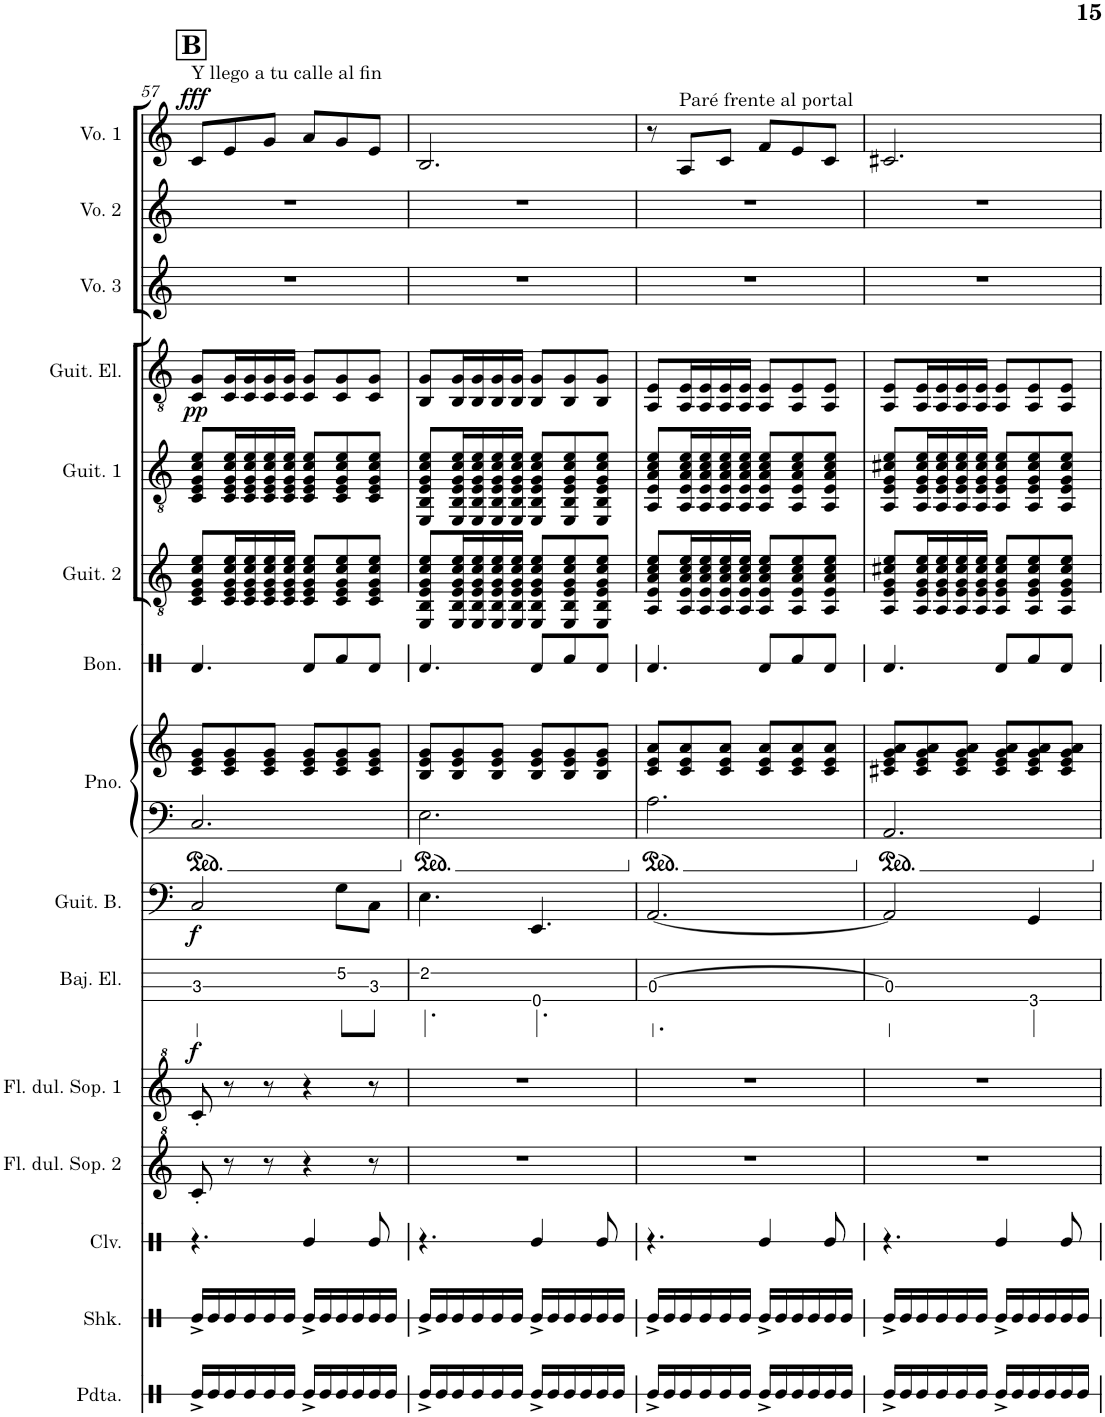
**kern	**kern	**kern	**kern	**kern	**kern	**dynam	**kern	**dynam	**kern	**kern	**kern	**kern	**kern	**kern	**dynam	**kern	**kern	**kern	**dynam
*part15	*part14	*part13	*part12	*part11	*part10	*part10	*part9	*part9	*part8	*part8	*part7	*part6	*part5	*part4	*part4	*part3	*part2	*part1	*part1
*staff16	*staff15	*staff14	*staff13	*staff12	*staff11	*staff11	*staff10	*staff10	*staff9	*staff8	*staff7	*staff6	*staff5	*staff4	*staff4	*staff3	*staff2	*staff1	*staff1
*I"Pandereta	*I"Shaker	*I"Claves	*I"Flauta dulce soprano 2	*I"Flauta dulce soprano 1	*I"Bajo eléctrico	*	*I"Bajo eléctrico	*	*I"Piano	*	*I"Bongós	*I"Guitarra acústica 2	*I"Guitarra acústica 1	*I"Guitarra eléctrica	*	*I"Voz 3	*I"Voz 2	*I"Voz 1	*
*I'Pdta.	*I'Shk.	*I'Clv.	*I'Fl. dul. Sop. 2	*I'Fl. dul. Sop. 1	*I'Baj. El.	*	*	*	*I'Pno.	*	*I'Bon.	*I'Guit. 2	*I'Guit. 1	*I'Guit. El.	*	*I'Vo. 3	*I'Vo. 2	*I'Vo. 1	*
!!LO:PB:g=z
*clefX	*clefX	*clefX	*clefG^2	*clefG^2	*	*	*clefF4	*	*clefF4	*clefG2	*clefX	*clefGv2	*clefGv2	*clefGv2	*	*clefG2	*clefG2	*clefG2	*
*	*	*	*	*	*Trd7c12	*	*Trd7c12	*	*	*	*	*	*	*	*	*	*	*	*
*k[]	*k[]	*k[]	*k[]	*k[]	*k[]	*	*k[]	*	*k[]	*k[]	*k[]	*k[]	*k[]	*k[]	*	*k[]	*k[]	*k[]	*
*M6/8	*M6/8	*M6/8	*M6/8	*M6/8	*M6/8	*	*M6/8	*	*M6/8	*M6/8	*M6/8	*M6/8	*M6/8	*M6/8	*	*M6/8	*M6/8	*M6/8	*
!!LO:REH:place=s1:a:B:cj:fs=14:t=B
=57	=57	=57	=57	=57	=57	=57	=57	=57	=57	=57	=57	=57	=57	=57	=57	=57	=57	=57	=57
!	!	!	!	!	!	!	!	!	!	!	!	!	!	!	!	!	!	!LO:TX:a:t=Y llego a tu calle al fin	!
!	!	!	!	!	!	!LO:DY:b	!	!LO:DY:b	!	!	!	!	!	!	!LO:DY:b	!	!	!	!LO:DY:a
16Re^/LL	16Re^/LL	4.r	8cc'/	8cc'/	2C\	f	2C/	f	2.C/	8c/ 8e/ 8g/L	4.Rd/	8C/ 8E/ 8G/ 8c/ 8e/L	8C/ 8E/ 8G/ 8c/ 8e/L	8C/ 8G/L	pp	2.r	2.r	8c/L	fff
16Re/	16Re/	.	.	.	.	.	.	.	.	.	.	.	.	.	.	.	.	.	.
16Re/	16Re/	.	8r	8r	.	.	.	.	.	8c/ 8e/ 8g/	.	16C/ 16E/ 16G/ 16c/ 16e/L	16C/ 16E/ 16G/ 16c/ 16e/L	16C/ 16G/L	.	.	.	8e/	.
16Re/	16Re/	.	.	.	.	.	.	.	.	.	.	16C/ 16E/ 16G/ 16c/ 16e/	16C/ 16E/ 16G/ 16c/ 16e/	16C/ 16G/	.	.	.	.	.
16Re/	16Re/	.	8r	8r	.	.	.	.	.	8c/ 8e/ 8g/J	.	16C/ 16E/ 16G/ 16c/ 16e/	16C/ 16E/ 16G/ 16c/ 16e/	16C/ 16G/	.	.	.	8g/J	.
16Re/JJ	16Re/JJ	.	.	.	.	.	.	.	.	.	.	16C/ 16E/ 16G/ 16c/ 16e/JJ	16C/ 16E/ 16G/ 16c/ 16e/JJ	16C/ 16G/JJ	.	.	.	.	.
16Re^/LL	16Re^/LL	4Re/	4r	4r	.	.	.	.	.	8c/ 8e/ 8g/L	8Rd/L	8C/ 8E/ 8G/ 8c/ 8e/L	8C/ 8E/ 8G/ 8c/ 8e/L	8C/ 8G/L	.	.	.	8a/L	.
16Re/	16Re/	.	.	.	.	.	.	.	.	.	.	.	.	.	.	.	.	.	.
16Re/	16Re/	.	.	.	8G\L	.	8G\L	.	.	8c/ 8e/ 8g/	8Rf/	8C/ 8E/ 8G/ 8c/ 8e/	8C/ 8E/ 8G/ 8c/ 8e/	8C/ 8G/	.	.	.	8g/	.
16Re/	16Re/	.	.	.	.	.	.	.	.	.	.	.	.	.	.	.	.	.	.
16Re/	16Re/	8Re/	8r	8r	8C\J	.	8C\J	.	.	8c/ 8e/ 8g/J	8Rd/J	8C/ 8E/ 8G/ 8c/ 8e/J	8C/ 8E/ 8G/ 8c/ 8e/J	8C/ 8G/J	.	.	.	8e/J	.
16Re/JJ	16Re/JJ	.	.	.	.	.	.	.	.	.	.	.	.	.	.	.	.	.	.
=58	=58	=58	=58	=58	=58	=58	=58	=58	=58	=58	=58	=58	=58	=58	=58	=58	=58	=58	=58
16Re^/LL	16Re^/LL	4.r	2.r	2.r	4.E\	.	4.E\	.	2.E\	8B/ 8e/ 8g/L	4.Rd/	8EE/ 8BB/ 8E/ 8G/ 8c/ 8e/L	8EE/ 8BB/ 8E/ 8G/ 8c/ 8e/L	8BB/ 8G/L	.	2.r	2.r	2.B/	.
16Re/	16Re/	.	.	.	.	.	.	.	.	.	.	.	.	.	.	.	.	.	.
16Re/	16Re/	.	.	.	.	.	.	.	.	8B/ 8e/ 8g/	.	16EE/ 16BB/ 16E/ 16G/ 16c/ 16e/L	16EE/ 16BB/ 16E/ 16G/ 16c/ 16e/L	16BB/ 16G/L	.	.	.	.	.
16Re/	16Re/	.	.	.	.	.	.	.	.	.	.	16EE/ 16BB/ 16E/ 16G/ 16c/ 16e/	16EE/ 16BB/ 16E/ 16G/ 16c/ 16e/	16BB/ 16G/	.	.	.	.	.
16Re/	16Re/	.	.	.	.	.	.	.	.	8B/ 8e/ 8g/J	.	16EE/ 16BB/ 16E/ 16G/ 16c/ 16e/	16EE/ 16BB/ 16E/ 16G/ 16c/ 16e/	16BB/ 16G/	.	.	.	.	.
16Re/JJ	16Re/JJ	.	.	.	.	.	.	.	.	.	.	16EE/ 16BB/ 16E/ 16G/ 16c/ 16e/JJ	16EE/ 16BB/ 16E/ 16G/ 16c/ 16e/JJ	16BB/ 16G/JJ	.	.	.	.	.
16Re^/LL	16Re^/LL	4Re/	.	.	4.EE\	.	4.EE/	.	.	8B/ 8e/ 8g/L	8Rd/L	8EE/ 8BB/ 8E/ 8G/ 8c/ 8e/L	8EE/ 8BB/ 8E/ 8G/ 8c/ 8e/L	8BB/ 8G/L	.	.	.	.	.
16Re/	16Re/	.	.	.	.	.	.	.	.	.	.	.	.	.	.	.	.	.	.
16Re/	16Re/	.	.	.	.	.	.	.	.	8B/ 8e/ 8g/	8Rf/	8EE/ 8BB/ 8E/ 8G/ 8c/ 8e/	8EE/ 8BB/ 8E/ 8G/ 8c/ 8e/	8BB/ 8G/	.	.	.	.	.
16Re/	16Re/	.	.	.	.	.	.	.	.	.	.	.	.	.	.	.	.	.	.
16Re/	16Re/	8Re/	.	.	.	.	.	.	.	8B/ 8e/ 8g/J	8Rd/J	8EE/ 8BB/ 8E/ 8G/ 8c/ 8e/J	8EE/ 8BB/ 8E/ 8G/ 8c/ 8e/J	8BB/ 8G/J	.	.	.	.	.
16Re/JJ	16Re/JJ	.	.	.	.	.	.	.	.	.	.	.	.	.	.	.	.	.	.
=59	=59	=59	=59	=59	=59	=59	=59	=59	=59	=59	=59	=59	=59	=59	=59	=59	=59	=59	=59
16Re^/LL	16Re^/LL	4.r	2.r	2.r	[2.AA\	.	[2.AA/	.	2.A\	8c/ 8e/ 8a/L	4.Rd/	8AA/ 8E/ 8A/ 8c/ 8e/L	8AA/ 8E/ 8A/ 8c/ 8e/L	8AA/ 8E/L	.	2.r	2.r	8r	.
16Re/	16Re/	.	.	.	.	.	.	.	.	.	.	.	.	.	.	.	.	.	.
!	!	!	!	!	!	!	!	!	!	!	!	!	!	!	!	!	!	!LO:TX:a:t=Paré frente al portal	!
16Re/	16Re/	.	.	.	.	.	.	.	.	8c/ 8e/ 8a/	.	16AA/ 16E/ 16A/ 16c/ 16e/L	16AA/ 16E/ 16A/ 16c/ 16e/L	16AA/ 16E/L	.	.	.	8A/L	.
16Re/	16Re/	.	.	.	.	.	.	.	.	.	.	16AA/ 16E/ 16A/ 16c/ 16e/	16AA/ 16E/ 16A/ 16c/ 16e/	16AA/ 16E/	.	.	.	.	.
16Re/	16Re/	.	.	.	.	.	.	.	.	8c/ 8e/ 8a/J	.	16AA/ 16E/ 16A/ 16c/ 16e/	16AA/ 16E/ 16A/ 16c/ 16e/	16AA/ 16E/	.	.	.	8c/J	.
16Re/JJ	16Re/JJ	.	.	.	.	.	.	.	.	.	.	16AA/ 16E/ 16A/ 16c/ 16e/JJ	16AA/ 16E/ 16A/ 16c/ 16e/JJ	16AA/ 16E/JJ	.	.	.	.	.
16Re^/LL	16Re^/LL	4Re/	.	.	.	.	.	.	.	8c/ 8e/ 8a/L	8Rd/L	8AA/ 8E/ 8A/ 8c/ 8e/L	8AA/ 8E/ 8A/ 8c/ 8e/L	8AA/ 8E/L	.	.	.	8f/L	.
16Re/	16Re/	.	.	.	.	.	.	.	.	.	.	.	.	.	.	.	.	.	.
16Re/	16Re/	.	.	.	.	.	.	.	.	8c/ 8e/ 8a/	8Rf/	8AA/ 8E/ 8A/ 8c/ 8e/	8AA/ 8E/ 8A/ 8c/ 8e/	8AA/ 8E/	.	.	.	8e/	.
16Re/	16Re/	.	.	.	.	.	.	.	.	.	.	.	.	.	.	.	.	.	.
16Re/	16Re/	8Re/	.	.	.	.	.	.	.	8c/ 8e/ 8a/J	8Rd/J	8AA/ 8E/ 8A/ 8c/ 8e/J	8AA/ 8E/ 8A/ 8c/ 8e/J	8AA/ 8E/J	.	.	.	8c/J	.
16Re/JJ	16Re/JJ	.	.	.	.	.	.	.	.	.	.	.	.	.	.	.	.	.	.
=60	=60	=60	=60	=60	=60	=60	=60	=60	=60	=60	=60	=60	=60	=60	=60	=60	=60	=60	=60
16Re^/LL	16Re^/LL	4.r	2.r	2.r	2AA\]	.	2AA/]	.	2.AA/	8c#X/ 8e/ 8g/ 8a/L	4.Rd/	8AA/ 8E/ 8G/ 8c#X/ 8e/L	8AA/ 8E/ 8G/ 8c#X/ 8e/L	8AA/ 8E/L	.	2.r	2.r	2.c#X/	.
16Re/	16Re/	.	.	.	.	.	.	.	.	.	.	.	.	.	.	.	.	.	.
16Re/	16Re/	.	.	.	.	.	.	.	.	8c#/ 8e/ 8g/ 8a/	.	16AA/ 16E/ 16G/ 16c#/ 16e/L	16AA/ 16E/ 16G/ 16c#/ 16e/L	16AA/ 16E/L	.	.	.	.	.
16Re/	16Re/	.	.	.	.	.	.	.	.	.	.	16AA/ 16E/ 16G/ 16c#/ 16e/	16AA/ 16E/ 16G/ 16c#/ 16e/	16AA/ 16E/	.	.	.	.	.
16Re/	16Re/	.	.	.	.	.	.	.	.	8c#/ 8e/ 8g/ 8a/J	.	16AA/ 16E/ 16G/ 16c#/ 16e/	16AA/ 16E/ 16G/ 16c#/ 16e/	16AA/ 16E/	.	.	.	.	.
16Re/JJ	16Re/JJ	.	.	.	.	.	.	.	.	.	.	16AA/ 16E/ 16G/ 16c#/ 16e/JJ	16AA/ 16E/ 16G/ 16c#/ 16e/JJ	16AA/ 16E/JJ	.	.	.	.	.
16Re^/LL	16Re^/LL	4Re/	.	.	.	.	.	.	.	8c#/ 8e/ 8g/ 8a/L	8Rd/L	8AA/ 8E/ 8G/ 8c#/ 8e/L	8AA/ 8E/ 8G/ 8c#/ 8e/L	8AA/ 8E/L	.	.	.	.	.
16Re/	16Re/	.	.	.	.	.	.	.	.	.	.	.	.	.	.	.	.	.	.
16Re/	16Re/	.	.	.	4GG\	.	4GG/	.	.	8c#/ 8e/ 8g/ 8a/	8Rf/	8AA/ 8E/ 8G/ 8c#/ 8e/	8AA/ 8E/ 8G/ 8c#/ 8e/	8AA/ 8E/	.	.	.	.	.
16Re/	16Re/	.	.	.	.	.	.	.	.	.	.	.	.	.	.	.	.	.	.
16Re/	16Re/	8Re/	.	.	.	.	.	.	.	8c#/ 8e/ 8g/ 8a/J	8Rd/J	8AA/ 8E/ 8G/ 8c#/ 8e/J	8AA/ 8E/ 8G/ 8c#/ 8e/J	8AA/ 8E/J	.	.	.	.	.
16Re/JJ	16Re/JJ	.	.	.	.	.	.	.	.	.	.	.	.	.	.	.	.	.	.
=	=	=	=	=	=	=	=	=	=	=	=	=	=	=	=	=	=	=	=
*-	*-	*-	*-	*-	*-	*-	*-	*-	*-	*-	*-	*-	*-	*-	*-	*-	*-	*-	*-
